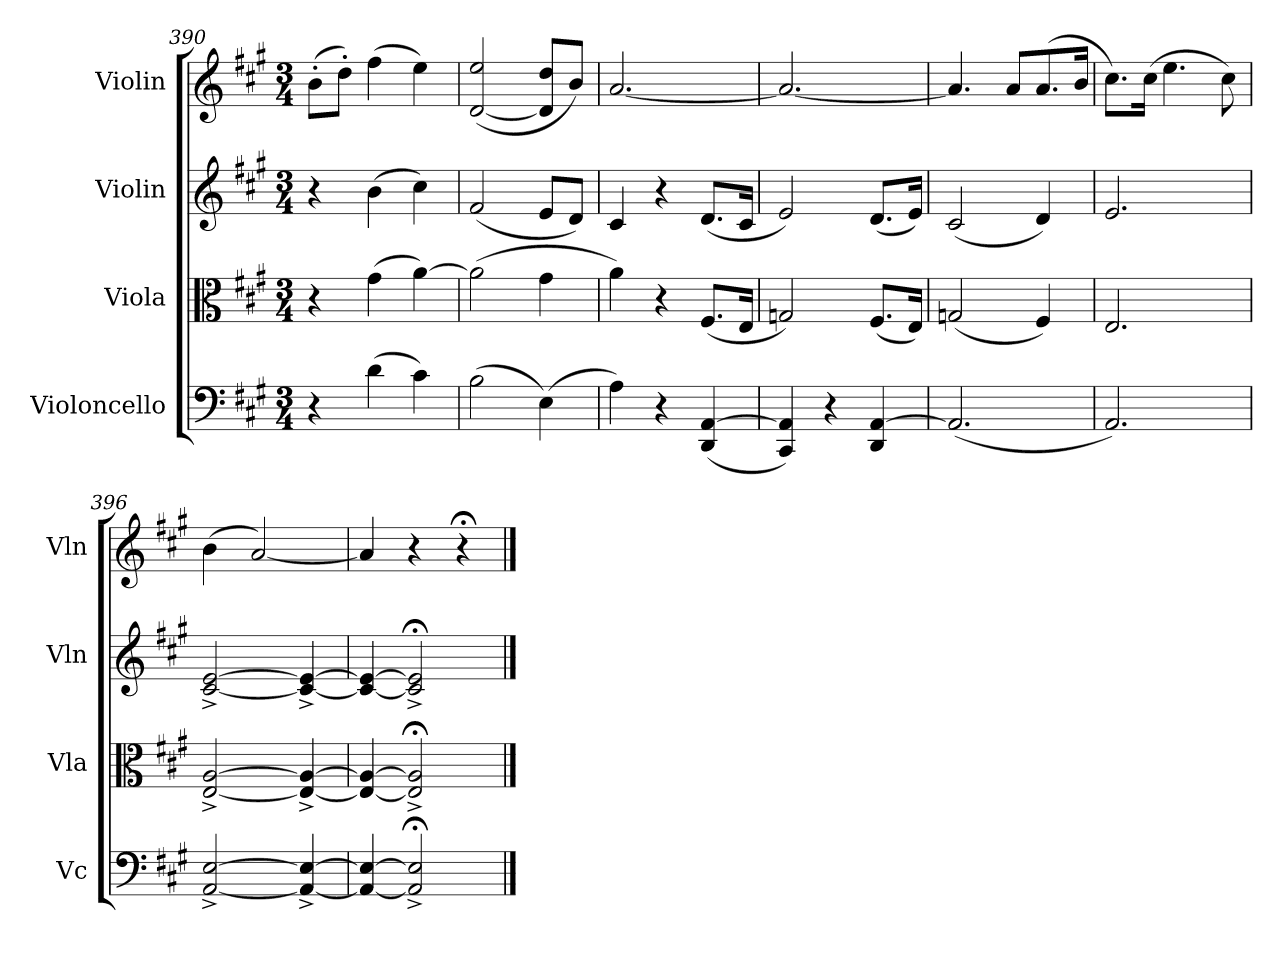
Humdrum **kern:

**kern	**kern	**kern	**kern
*part4	*part3	*part2	*part1
*staff4	*staff3	*staff2	*staff1
*I"Violoncello	*I"Viola	*I"Violin	*I"Violin
*I'Vc	*I'Vla	*I'Vln	*I'Vln
*clefF4	*clefC3	*clefG2	*clefG2
*k[f#c#g#]	*k[f#c#g#]	*k[f#c#g#]	*k[f#c#g#]
*M3/4	*M3/4	*M3/4	*M3/4
=390	=390	=390	=390
4r	4r	4r	(8b'\L
.	.	.	8dd'\J)
(4d\	(4g#\	(4b\	(4ff#\
4c#\)	[4a\)	4cc#\)	4ee\)
=391	=391	=391	=391
(2B\	(2a\]	(2f#/	(>[2d/ 2ee/
(4E\)	4g#\	8e/L	8d/] 8dd/L
.	.	8d/J)	8b/J)
=392	=392	=392	=392
4A\)	4a\)	4c#/	[2.a/
4r	4r	4r	.
(4DD/ [4AA/	(8.F#/L	(8.d/L	.
.	16E/Jk	16c#/Jk	.
=393	=393	=393	=393
4CC#/ 4AA/])	2Gn/)	2e/)	2.a/_
4r	.	.	.
4DD/ [4AA/	(8.F#/L	(8.d/L	.
.	16E/Jk)	16e/Jk)	.
=394	=394	=394	=394
(2.AA/]	(2Gn/	(2c#/	4.a/]
.	.	.	8a/L
.	4F#/)	4d/)	(8.a/
.	.	.	16b/Jk
=395	=395	=395	=395
2.AA/)	2.E/	2.e/	8.cc#\L)
.	.	.	(16cc#\Jk
.	.	.	4.ee\
.	.	.	8cc#\)
=396	=396	=396	=396
[2AA/^ [2E/^	[2E/^ [2A/^	[2c#/^ [2e/^	(4b\
.	.	.	[2a/)
4AA/_^ 4E/_^	4E/_^ 4A/_^	4c#/_^ 4e/_^	.
=397	=397	=397	=397
4AA/_ 4E/_	4E/_ 4A/_	4c#/_ 4e/_	4a/]
2AA/];<^ 2E/];<^	2E/];<^ 2A/];<^	2c#/];<^ 2e/];<^	4r
.	.	.	4r;<
==	==	==	==
*-	*-	*-	*-
